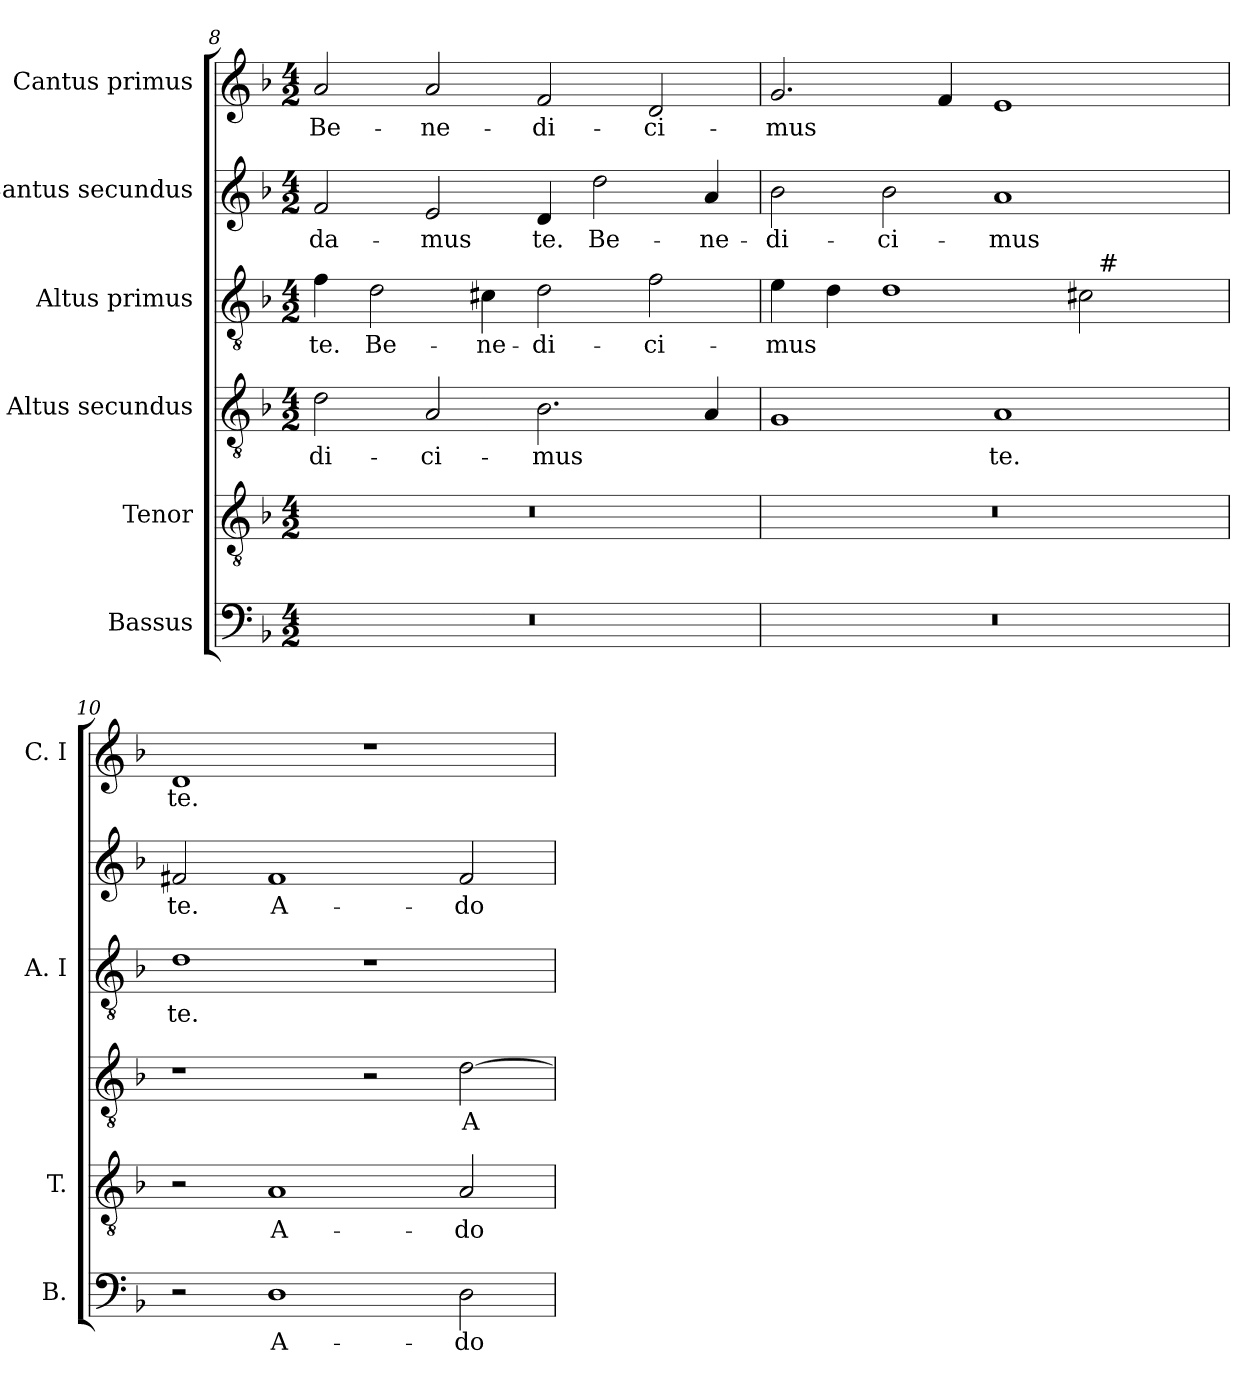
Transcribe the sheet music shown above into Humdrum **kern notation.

**kern	**text	**kern	**text	**kern	**text	**kern	**text	**kern	**text	**kern	**text
*part6	*part6	*part5	*part5	*part4	*part4	*part3	*part3	*part2	*part2	*part1	*part1
*staff6	*staff6	*staff5	*staff5	*staff4	*staff4	*staff3	*staff3	*staff2	*staff2	*staff1	*staff1
*I"Bassus	*	*I"Tenor	*	*I"Altus secundus	*	*I"Altus primus	*	*I"Cantus secundus	*	*I"Cantus primus	*
*I'B.	*	*I'T.	*	*	*	*I'A. I	*	*	*	*I'C. I	*
*clefF4	*	*clefGv2	*	*clefGv2	*	*clefGv2	*	*clefG2	*	*clefG2	*
*	*	*ITrd7c12	*	*ITrd7c12	*	*ITrd7c12	*	*	*	*	*
*k[b-]	*	*k[b-]	*	*k[b-]	*	*k[b-]	*	*k[b-]	*	*k[b-]	*
*d:	*	*d:	*	*d:	*	*d:	*	*d:	*	*d:	*
*M4/2	*	*M4/2	*	*M4/2	*	*M4/2	*	*M4/2	*	*M4/2	*
=8	=8	=8	=8	=8	=8	=8	=8	=8	=8	=8	=8
!LO:N:vis=1	!	!LO:N:vis=1	!	!	!	!	!	!	!	!	!
!	!	!	!	!	!LO:LY:b:color=#000000	!	!	!	!	!	!
!	!	!	!	!	!	!	!LO:LY:b:color=#000000	!	!	!	!
!	!	!	!	!	!	!	!	!	!LO:LY:b:color=#000000	!	!
!	!	!	!	!	!	!	!	!	!	!	!LO:LY:b:color=#000000
0r	.	0r	.	2Di\	-di-	4Fi\	te.	2fi/	-da-	2ai/	Be-
!	!	!	!	!	!	!	!LO:LY:b:color=#000000	!	!	!	!
.	.	.	.	.	.	2Di\	Be-	.	.	.	.
!	!	!	!	!	!LO:LY:b:color=#000000	!	!	!	!	!	!
!	!	!	!	!	!	!	!	!	!LO:LY:b:color=#000000	!	!
!	!	!	!	!	!	!	!	!	!	!	!LO:LY:b:color=#000000
.	.	.	.	2AAi/	-ci-	.	.	2ei/	-mus	2ai/	-ne-
!	!	!	!	!	!	!	!LO:LY:b:color=#000000	!	!	!	!
.	.	.	.	.	.	4C#Xi\	-ne-	.	.	.	.
!	!	!	!	!	!LO:LY:b:color=#000000	!	!	!	!	!	!
!	!	!	!	!	!	!	!LO:LY:b:color=#000000	!	!	!	!
!	!	!	!	!	!	!	!	!	!LO:LY:b:color=#000000	!	!
!	!	!	!	!	!	!	!	!	!	!	!LO:LY:b:color=#000000
.	.	.	.	2.BB-i\	-mus	2Di\	-di-	4di/	te.	2fi/	-di-
!	!	!	!	!	!	!	!	!	!LO:LY:b:color=#000000	!	!
.	.	.	.	.	.	.	.	2ddi\	Be-	.	.
!	!	!	!	!	!	!	!LO:LY:b:color=#000000	!	!	!	!
!	!	!	!	!	!	!	!	!	!	!	!LO:LY:b:color=#000000
.	.	.	.	.	.	2Fi\	-ci-	.	.	2di/	-ci-
!	!	!	!	!	!	!	!	!	!LO:LY:b:color=#000000	!	!
.	.	.	.	4AAi/	.	.	.	4ai/	-ne-	.	.
=9	=9	=9	=9	=9	=9	=9	=9	=9	=9	=9	=9
!LO:N:vis=1	!	!LO:N:vis=1	!	!	!	!	!	!	!	!	!
!	!	!	!	!	!	!	!LO:LY:b:color=#000000	!	!	!	!
!	!	!	!	!	!	!	!	!	!LO:LY:b:color=#000000	!	!
!	!	!	!	!	!	!	!	!	!	!	!LO:LY:b:color=#000000
*	*	*	*	*	*	*^	*	*	*	*	*
0r	.	0r	.	1GGi	.	4Ei\	1ryy	-mus	2b-i\	-di-	2.gi/	-mus
.	.	.	.	.	.	4Di\	.	.	.	.	.	.
!	!	!	!	!	!	!	!	!	!	!LO:LY:b:color=#000000	!	!
.	.	.	.	.	.	1Di	.	.	2b-i\	-ci-	.	.
.	.	.	.	.	.	.	.	.	.	.	4fi/	.
!	!	!	!	!	!LO:LY:b:color=#000000	!	!	!	!	!	!	!
!	!	!	!	!	!	!	!	!	!	!LO:LY:b:color=#000000	!	!
.	.	.	.	1AAi	te.	.	2ryy	.	1ai	-mus	1ei	.
.	.	.	.	.	.	2C#i\	32ryy	.	.	.	.	.
.	.	.	.	.	.	.	256ryy	.	.	.	.	.
!	!	!	!	!	!	!	!LO:TX:a:t=#	!	!	!	!	!
.	.	.	.	.	.	.	4ryy	.	.	.	.	.
.	.	.	.	.	.	.	8ryy	.	.	.	.	.
.	.	.	.	.	.	.	16ryy	.	.	.	.	.
.	.	.	.	.	.	.	64..ryy	.	.	.	.	.
*	*	*	*	*	*	*v	*v	*	*	*	*	*
=10	=10	=10	=10	=10	=10	=10	=10	=10	=10	=10	=10
*	*	*	*	*	*	*^	*	*	*	*	*
!	!	!	!	!	!	!	!	!LO:LY:b:color=#000000	!	!	!	!
*	*	*	*	*	*	*v	*v	*	*	*	*	*
*	*	*	*	*	*	*^	*	*	*	*	*
!	!	!	!	!	!	!	!	!	!	!LO:LY:b:color=#000000	!	!
*	*	*	*	*	*	*v	*v	*	*	*	*	*
*	*	*	*	*	*	*^	*	*	*	*	*
!	!	!	!	!	!	!	!	!	!	!	!	!LO:LY:b:color=#000000
*	*	*	*	*	*	*v	*v	*	*	*	*	*
2r	.	2r	.	1r	.	1Di	te.	2f#Xi/	te.	1di	te.
!	!LO:LY:b:color=#000000	!	!	!	!	!	!	!	!	!	!
!	!	!	!LO:LY:b:color=#000000	!	!	!	!	!	!	!	!
!	!	!	!	!	!	!	!	!	!LO:LY:b:color=#000000	!	!
1Di	A-	1AAi	A-	.	.	.	.	1f#i	A-	.	.
.	.	.	.	2r	.	1r	.	.	.	1r	.
!	!LO:LY:b:color=#000000	!	!	!	!	!	!	!	!	!	!
!	!	!	!LO:LY:b:color=#000000	!	!	!	!	!	!	!	!
!	!	!	!	!	!LO:LY:b:color=#000000	!	!	!	!	!	!
!	!	!	!	!	!	!	!	!	!LO:LY:b:color=#000000	!	!
2Di\	-do-	2AAi/	-do-	[2Di\	A-	.	.	2f#i/	-do-	.	.
=	=	=	=	=	=	=	=	=	=	=	=
*-	*-	*-	*-	*-	*-	*-	*-	*-	*-	*-	*-
